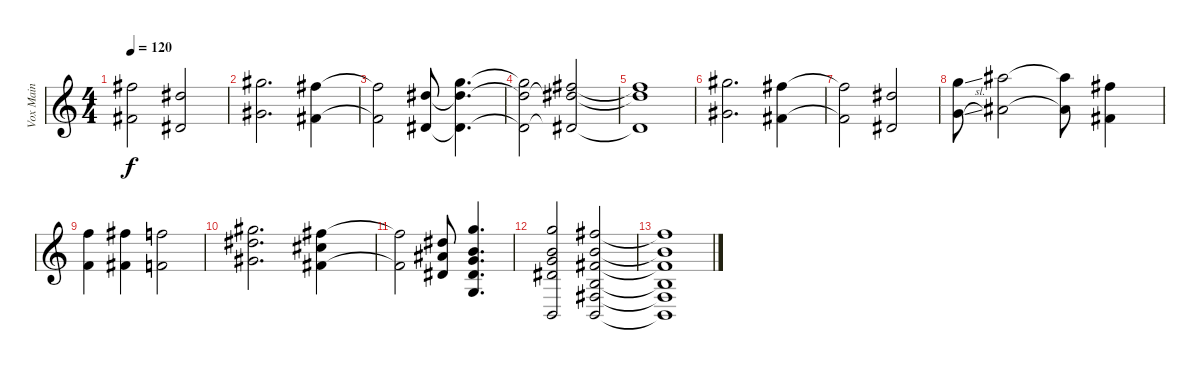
\track ("Vox Main" "Vox Main") {instrument electricbasspick}
\staff {score}
\tuning (Db4 Ab3 E3 B2 Gb2 B1) {hide}
\ts (4 4)
\tempo 120
\clef g2
\ks c
(10.2{t} 7.4{t}).2{dy f} (7.2 4.4).2 |
(12.2 9.4).2{d} (10.2 7.4).4 |
(10.2{t} 7.4{t}).2 (7.2 4.4).8 (6.1 7.2{t} 4.4{t}).4{d} |
(6.1{t} 7.2{t} 4.4{t}).2 (5.1 7.2{t} 4.4{t}).2 |
(5.1{t} 7.2{t} 4.4{t}).1 |
(12.2 9.4).2{d} (10.2 7.4).4 |
(10.2{t} 7.4{t}).2 (7.2 4.4).2 |
(6.1{sl} 3.3{sl}).8 (9.1 6.3).2 (9.1{t} 6.3{t}).8 (5.1 2.3).4 |
(4.1 1.3).4 (5.1 2.3).4 (4.1 1.3).2 |
(12.2 11.3 9.4).2{d} (10.2 9.3 7.4).4 |
(10.2{t} 7.4{t}).2 (7.2 6.3 4.4).8 (6.1 3.2 3.3 4.4 8.6).4{d} |
(6.1 3.2 3.3 4.4 0.6).2 (5.1 3.2 2.3 0.4 0.5 0.6).2 |
(5.1{t} 3.2{t} 2.3{t} 0.4{t} 0.5{t} 0.6{t}).1
